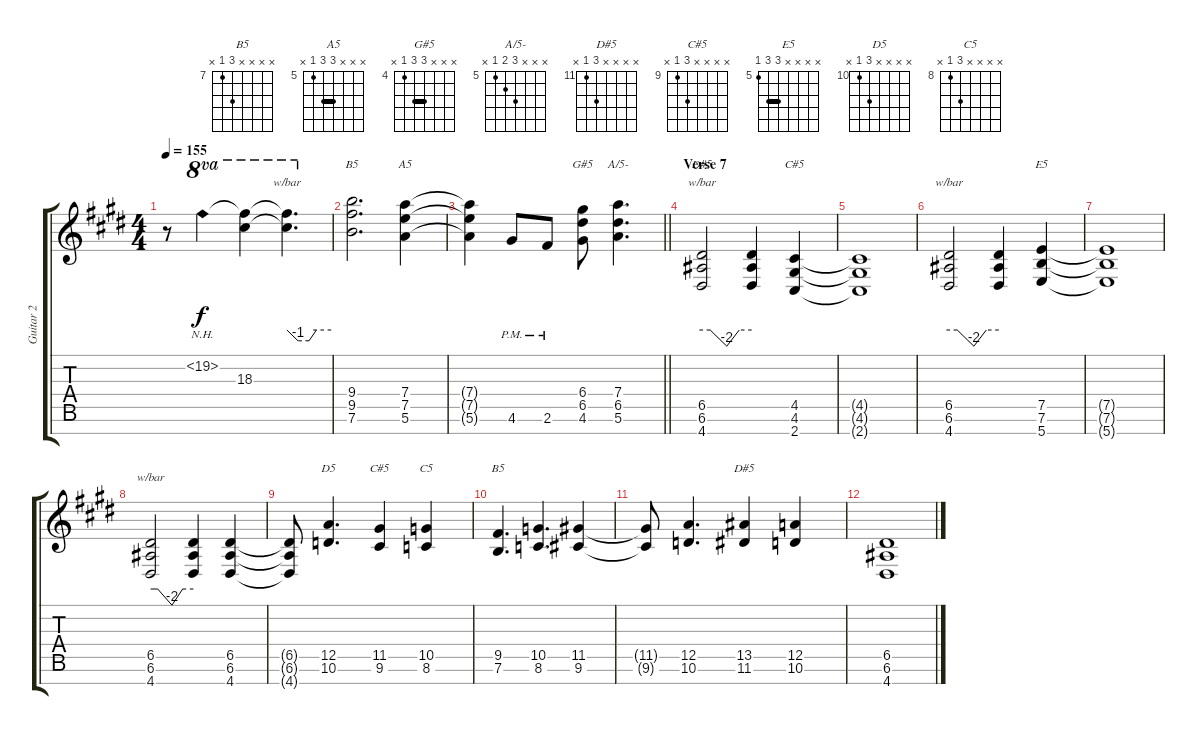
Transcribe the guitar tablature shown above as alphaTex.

\track ("Guitar 2" "Guitar 2") {instrument distortionguitar}
\staff {score tabs}
\tuning (E4 B3 G3 D3 A2 E2 B1) {hide}
\chord ("B5" x x x 9 9 7 x) {firstfret 7 barre 9}
\chord ("A5" x x x 7 7 5 x) {firstfret 5 barre 7}
\chord ("G#5" x x x 6 6 4 x) {firstfret 4 barre 6}
\chord ("A/5-" x x x 7 6 5 x) {firstfret 5}
\chord ("D#5" x x x x 6 6 4) {firstfret 4 barre 6}
\chord ("C#5" x x x x 4 4 2) {barre 4}
\chord ("E5" x x x x 7 7 5) {firstfret 5 barre 7}
\chord ("D5" x x x x 12 10 x) {firstfret 10}
\chord ("C#5" x x x x 11 9 x) {firstfret 9}
\chord ("C5" x x x x 10 8 x) {firstfret 8}
\chord ("B5" x x x x 9 7 x) {firstfret 7}
\chord ("D#5" x x x x 13 11 x) {firstfret 11}
\ts (4 4)
\tempo 155
\clef g2
\ks e
r.8{ot 8vb dy f} 19.2{nh}.4{ot 8va} (19.2{t} 18.3).4{ot 8va} (19.2{t} 18.3{t}).4{d tbe (custom default 0 0 15 -4 30 -4 40 0 60 0) ot 8va} |
(9.4 9.5 7.6).2{d ch "B5" ot 8vb} (7.4 7.5 5.6).4{ch "A5" ot 8vb} |
\barLineRight lightlight
(7.4{t} 7.5{t} 5.6{t}).4{ot 8vb} 4.6{pm}.8{ot 8vb} 2.6{pm}.8{ot 8vb} (6.4 6.5 4.6).8{ch "G#5" ot 8vb} (7.4 6.5 5.6).4{d ch "A/5-" ot 8vb} |
\section ("" "Verse 7")
(6.5 6.6 4.7).2{tbe (custom default 0 0 10 0 30 -8 45 0 60 0) ch "D#5"} (6.5{t} 6.6{t} 4.7{t}).4 (4.5 4.6 2.7).4{ch "C#5"} |
(4.5{t} 4.6{t} 2.7{t}).1 |
(6.5 6.6 4.7).2{tbe (custom default 0 0 10 0 30 -8 45 0 60 0)} (6.5{t} 6.6{t} 4.7{t}).4 (7.5 7.6 5.7).4{ch "E5"} |
(7.5{t} 7.6{t} 5.7{t}).1 |
(6.5 6.6 4.7).2{tbe (custom default 0 0 10 0 30 -8 45 0 60 0)} (6.5{t} 6.6{t} 4.7{t}).4 (6.5 6.6 4.7).4 |
(6.5{t} 6.6{t} 4.7{t}).8 (12.5 10.6).4{d ch "D5"} (11.5 9.6).4{ch "C#5"} (10.5 8.6).4{ch "C5"} |
(9.5 7.6).4{d ch "B5"} (10.5 8.6).4{d} (11.5 9.6).4 |
(11.5{t} 9.6{t}).8 (12.5 10.6).4{d} (13.5 11.6).4{ch "D#5"} (12.5 10.6).4 |
(6.5 6.6 4.7).1
